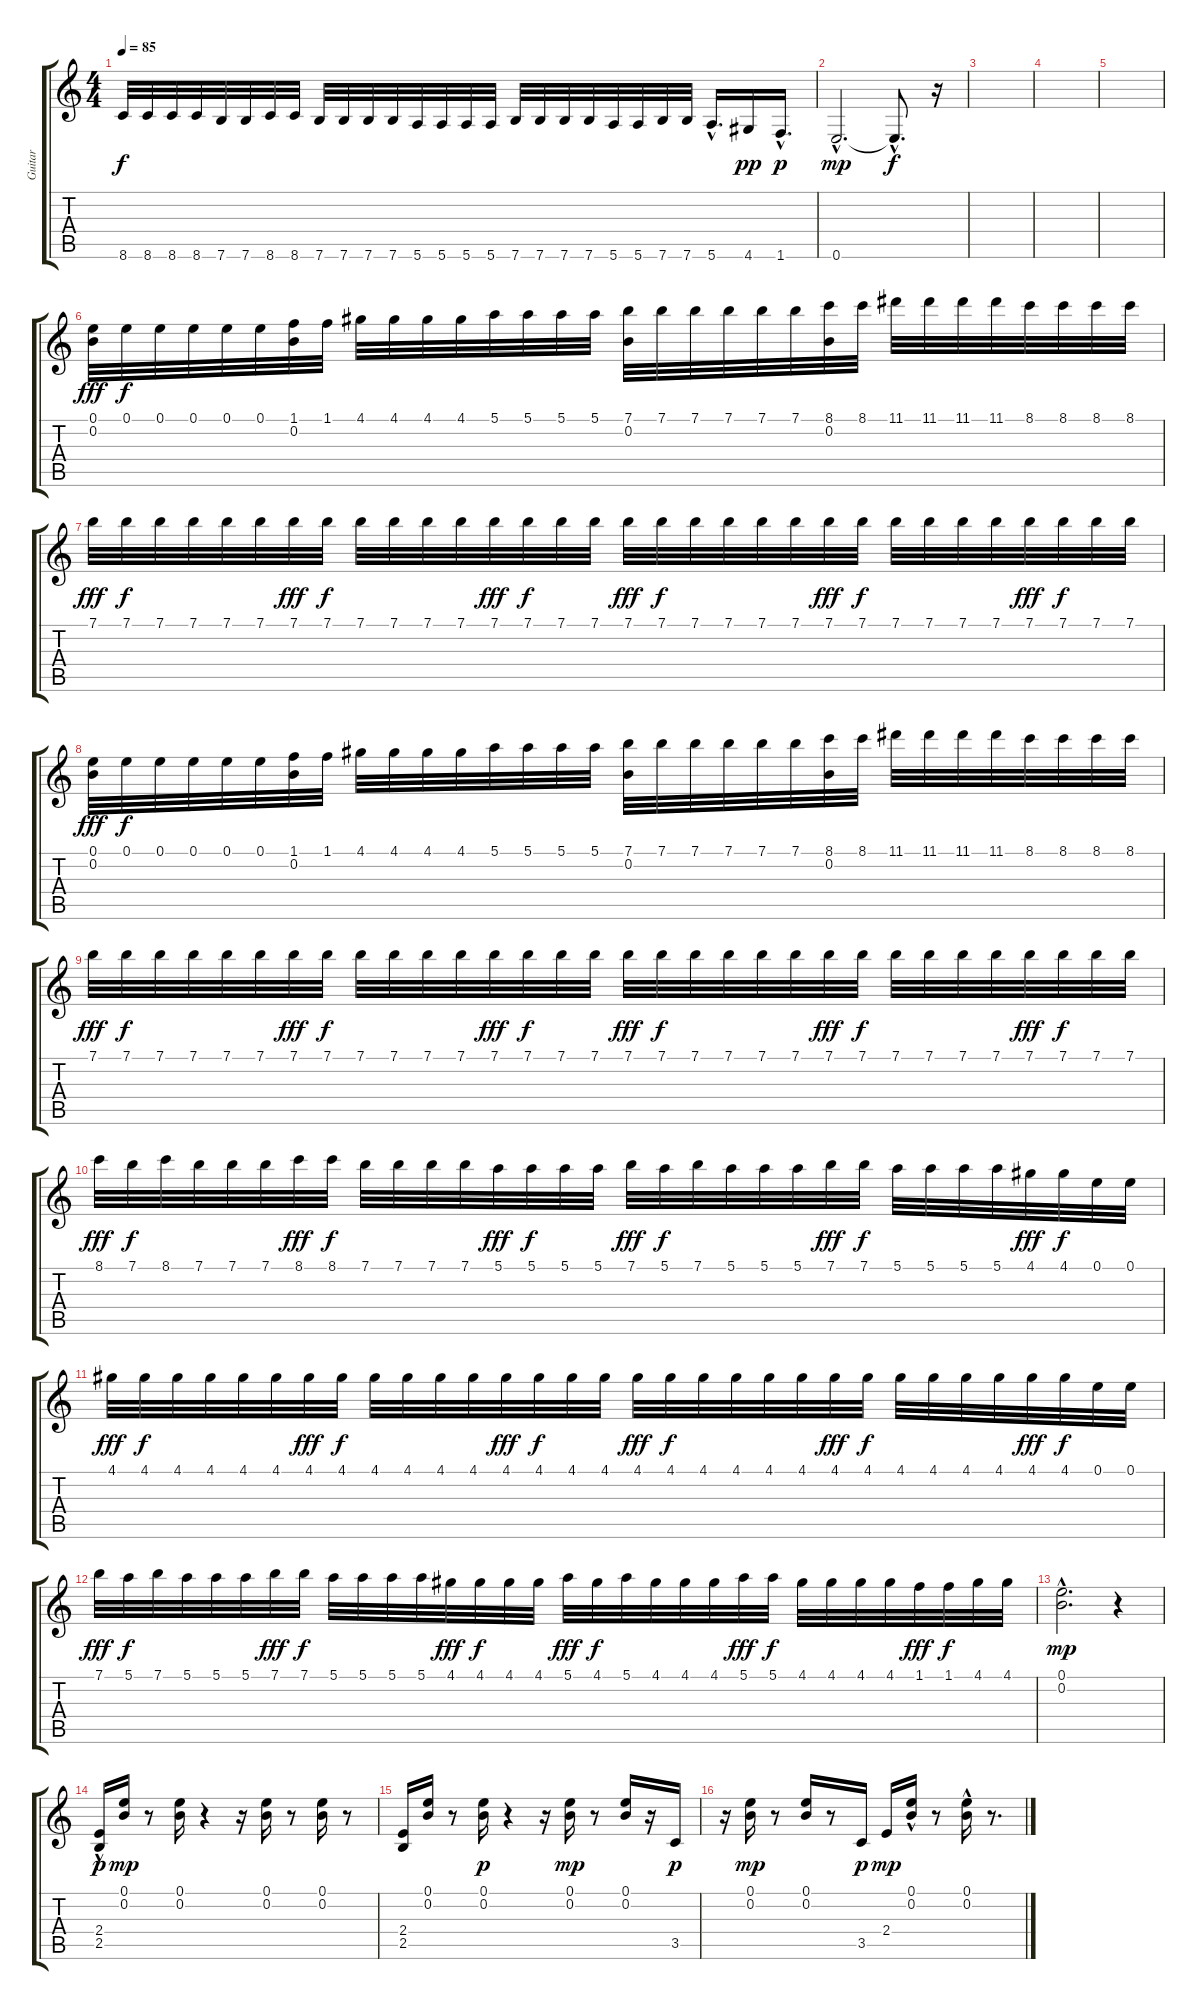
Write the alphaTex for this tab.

\track ("Guitar" "Guitar") {instrument electricguitarclean}
\staff {score tabs}
\tuning (E4 B3 G3 D3 A2 E2) {hide}
\ts (4 4)
\tempo 85
\clef g2
\ks c
8.6.32{dy f} 8.6.32 8.6.32 8.6.32 7.6.32 7.6.32 8.6.32 8.6.32 7.6.32 7.6.32 7.6.32 7.6.32 5.6.32 5.6.32 5.6.32 5.6.32 7.6.32 7.6.32 7.6.32 7.6.32 5.6.32 5.6.32 7.6.32 7.6.32 5.6{hac}.16{d} 4.6.16{dy pp} 1.6{hac}.16{d dy p} |
0.6{hac}.2{d dy mp} 0.6{hac t}.8{d dy f} r.16 |
|
|
|
(0.1 0.2).32{dy fff} 0.1.32{dy f} 0.1.32 0.1.32 0.1.32 0.1.32 (1.1 0.2).32 1.1.32 4.1.32 4.1.32 4.1.32 4.1.32 5.1.32 5.1.32 5.1.32 5.1.32 (7.1 0.2).32 7.1.32 7.1.32 7.1.32 7.1.32 7.1.32 (8.1 0.2).32 8.1.32 11.1.32 11.1.32 11.1.32 11.1.32 8.1.32 8.1.32 8.1.32 8.1.32 |
7.1.32{dy fff} 7.1.32{dy f} 7.1.32 7.1.32 7.1.32 7.1.32 7.1.32{dy fff} 7.1.32{dy f} 7.1.32 7.1.32 7.1.32 7.1.32 7.1.32{dy fff} 7.1.32{dy f} 7.1.32 7.1.32 7.1.32{dy fff} 7.1.32{dy f} 7.1.32 7.1.32 7.1.32 7.1.32 7.1.32{dy fff} 7.1.32{dy f} 7.1.32 7.1.32 7.1.32 7.1.32 7.1.32{dy fff} 7.1.32{dy f} 7.1.32 7.1.32 |
(0.1 0.2).32{dy fff} 0.1.32{dy f} 0.1.32 0.1.32 0.1.32 0.1.32 (1.1 0.2).32 1.1.32 4.1.32 4.1.32 4.1.32 4.1.32 5.1.32 5.1.32 5.1.32 5.1.32 (7.1 0.2).32 7.1.32 7.1.32 7.1.32 7.1.32 7.1.32 (8.1 0.2).32 8.1.32 11.1.32 11.1.32 11.1.32 11.1.32 8.1.32 8.1.32 8.1.32 8.1.32 |
7.1.32{dy fff} 7.1.32{dy f} 7.1.32 7.1.32 7.1.32 7.1.32 7.1.32{dy fff} 7.1.32{dy f} 7.1.32 7.1.32 7.1.32 7.1.32 7.1.32{dy fff} 7.1.32{dy f} 7.1.32 7.1.32 7.1.32{dy fff} 7.1.32{dy f} 7.1.32 7.1.32 7.1.32 7.1.32 7.1.32{dy fff} 7.1.32{dy f} 7.1.32 7.1.32 7.1.32 7.1.32 7.1.32{dy fff} 7.1.32{dy f} 7.1.32 7.1.32 |
8.1.32{dy fff} 7.1.32{dy f} 8.1.32 7.1.32 7.1.32 7.1.32 8.1.32{dy fff} 8.1.32{dy f} 7.1.32 7.1.32 7.1.32 7.1.32 5.1.32{dy fff} 5.1.32{dy f} 5.1.32 5.1.32 7.1.32{dy fff} 5.1.32{dy f} 7.1.32 5.1.32 5.1.32 5.1.32 7.1.32{dy fff} 7.1.32{dy f} 5.1.32 5.1.32 5.1.32 5.1.32 4.1.32{dy fff} 4.1.32{dy f} 0.1.32 0.1.32 |
4.1.32{dy fff} 4.1.32{dy f} 4.1.32 4.1.32 4.1.32 4.1.32 4.1.32{dy fff} 4.1.32{dy f} 4.1.32 4.1.32 4.1.32 4.1.32 4.1.32{dy fff} 4.1.32{dy f} 4.1.32 4.1.32 4.1.32{dy fff} 4.1.32{dy f} 4.1.32 4.1.32 4.1.32 4.1.32 4.1.32{dy fff} 4.1.32{dy f} 4.1.32 4.1.32 4.1.32 4.1.32 4.1.32{dy fff} 4.1.32{dy f} 0.1.32 0.1.32 |
7.1.32{dy fff} 5.1.32{dy f} 7.1.32 5.1.32 5.1.32 5.1.32 7.1.32{dy fff} 7.1.32{dy f} 5.1.32 5.1.32 5.1.32 5.1.32 4.1.32{dy fff} 4.1.32{dy f} 4.1.32 4.1.32 5.1.32{dy fff} 4.1.32{dy f} 5.1.32 4.1.32 4.1.32 4.1.32 5.1.32{dy fff} 5.1.32{dy f} 4.1.32 4.1.32 4.1.32 4.1.32 1.1.32{dy fff} 1.1.32{dy f} 4.1.32 4.1.32 |
(0.1{hac} 0.2{hac}).2{d dy mp} r.4 |
(2.4 2.5{hac}).16{dy p} (0.1 0.2).16{dy mp} r.8 (0.1 0.2).16 r.4 r.16 (0.1 0.2).16 r.8 (0.1 0.2).16 r.8 |
(2.4 2.5).16 (0.1 0.2).16 r.8 (0.1 0.2).16{dy p} r.4 r.16 (0.1 0.2).16{dy mp} r.8 (0.1 0.2).16 r.16 3.5.16{dy p} |
r.16 (0.1 0.2).16{dy mp} r.8 (0.1 0.2).16 r.8 3.5.16{dy p} 2.4.16{dy mp} (0.1 0.2{hac}).16 r.8 (0.1 0.2{hac}).16 r.8{d}
